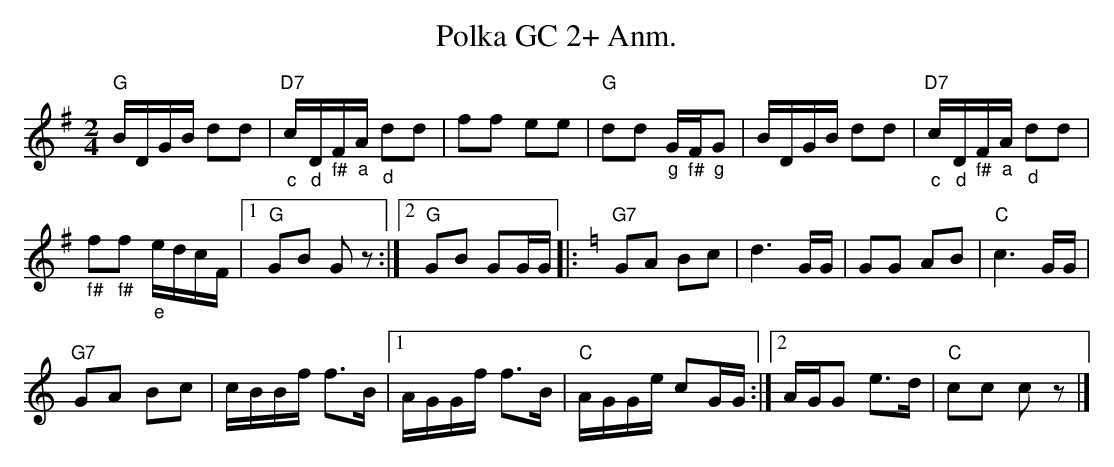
X:1
T:Polka GC 2+ Anm.
M:2/4
L:1/16
K:Gmaj
"G"BDGB d2d2 | "D7""_c"c"_d"D"_f#"F"_a"A "_d"d2d2 | f2f2 e2e2 | "G"d2d2 "_g"G"_f#"F"_g"G2 | BDGB d2d2 | "D7""_c"c"_d"D"_f#"F"_a"A "_d"d2d2 |
"_f#"f2"_f#"f2 "_e"edcF |1 "G"G2B2 G2 z2 :|2 "G"G2B2 G2GG |: [K:Cmaj][L:1/8] "G7"GA Bc | d3 G/2G/2 | GG AB | "C"c3 G/2G/2 |
"G7"GA Bc | c/2B/2B/2f/2 f>B |1 A/2G/2G/2f/2 f>B | "C"A/2G/2G/2e/2 cG/2G/2 :|2 A/2G/2G e>d | "C"cc c z |]
